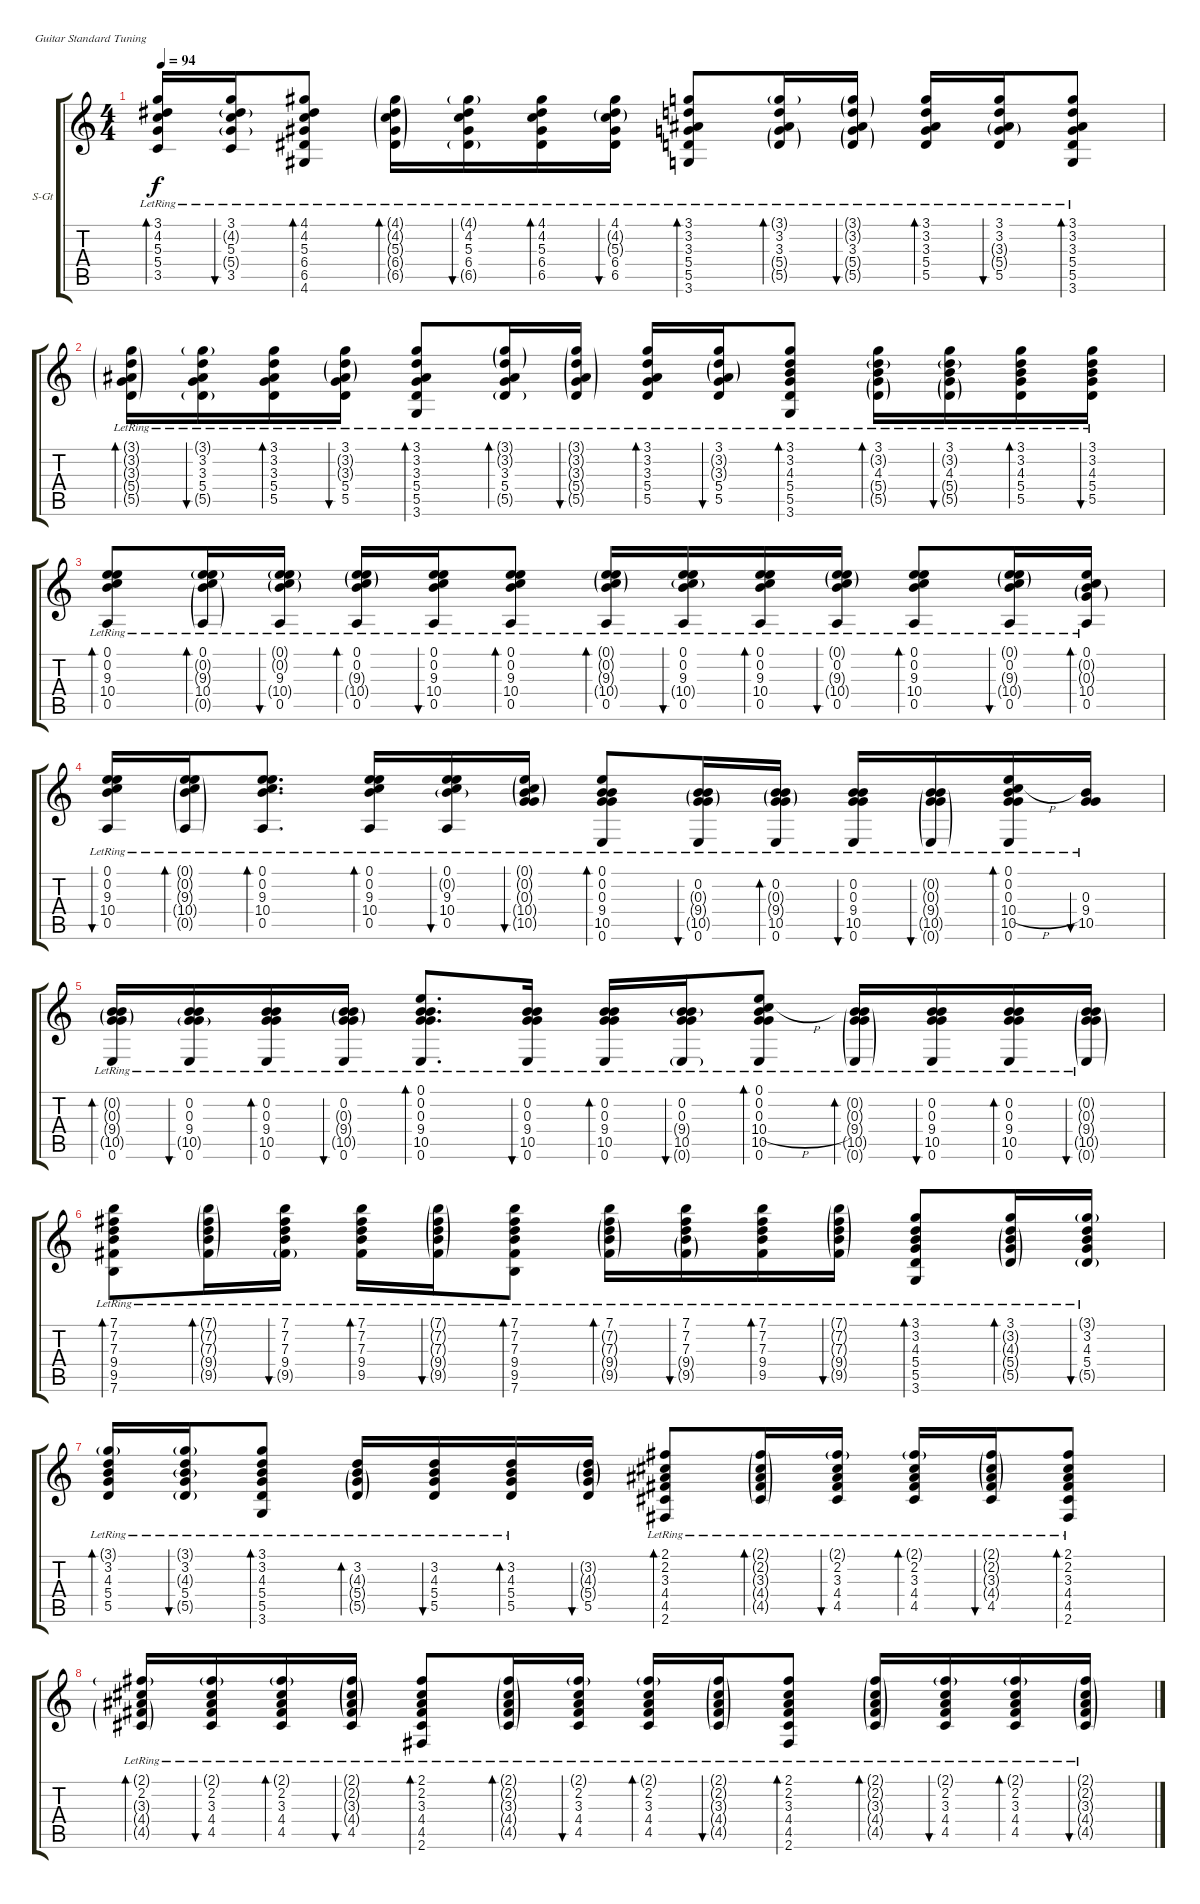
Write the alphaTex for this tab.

\bracketExtendMode groupsimilarinstruments
\firstSystemTrackNameOrientation horizontal
\otherSystemsTrackNameOrientation horizontal
\track ("Acoustic Guitar" "S-Gt") {instrument acousticguitarsteel}
\staff {score tabs}
\tuning (E4 B3 G3 D3 A2 E2)
\ts (4 4)
\tempo 94
\clef g2
\ks c
(3.1{lr} 4.2{lr} 5.3{lr} 5.4{lr} 3.5{lr}).16{bd 60 dy f} (3.1{lr} 4.2{g lr} 5.3{lr} 5.4{g lr} 3.5{lr}).16{bu 60} (4.1{lr} 4.2 5.3{lr} 6.4{lr} 6.5{lr} 4.6{lr}).8{bd 60} (4.1{g lr} 4.2{g} 5.3{g lr} 6.4{g lr} 6.5{g lr}).16{bd 60} (4.1{g lr} 4.2 5.3{lr} 6.4{lr} 6.5{g lr}).16{bu 60} (4.1{lr} 4.2 5.3{lr} 6.4{lr} 6.5{lr}).16{bd 60} (4.1{lr} 4.2{g} 5.3{g lr} 6.4{lr} 6.5{lr}).16{bu 60} (3.1{lr} 3.2 3.3{lr} 5.4{lr} 5.5{lr} 3.6{lr}).8{bd 60} (3.1{g lr} 3.2 3.3{lr} 5.4{g lr} 5.5{g lr}).16{bd 60} (3.1{g lr} 3.2{g} 3.3{lr} 5.4{g lr} 5.5{g lr}).16{bu 60} (3.1{lr} 3.2 3.3{lr} 5.4{lr} 5.5{lr}).16{bd 60} (3.1{lr} 3.2 3.3{g lr} 5.4{g lr} 5.5{lr}).16{bu 60} (3.1{lr} 3.2 3.3{lr} 5.4{lr} 5.5{lr} 3.6{lr}).8{bd 60} |
(3.1{g lr} 3.2{g} 3.3{g lr} 5.4{g lr} 5.5{g lr}).16{bd 60} (3.1{g lr} 3.2 3.3{lr} 5.4{lr} 5.5{g lr}).16{bu 60} (3.1{lr} 3.2 3.3{lr} 5.4{lr} 5.5{lr}).16{bd 60} (3.1{lr} 3.2{g} 3.3{g lr} 5.4{lr} 5.5{lr}).16{bu 60} (3.1{lr} 3.2 3.3{lr} 5.4{lr} 5.5{lr} 3.6{lr}).8{bd 60} (3.1{g lr} 3.2{g} 3.3{lr} 5.4{lr} 5.5{g lr}).16{bd 60} (3.1{g lr} 3.2{g} 3.3{g lr} 5.4{g lr} 5.5{g lr}).16{bu 60} (3.1{lr} 3.2 3.3{lr} 5.4{lr} 5.5{lr}).16{bd 60} (3.1{lr} 3.2{g} 3.3{g lr} 5.4{lr} 5.5{lr}).16{bu 60} (3.1{lr} 3.2 4.3{lr} 5.4{lr} 5.5{lr} 3.6{lr}).8{bd 60} (3.1{lr} 3.2{g} 4.3{lr} 5.4{g lr} 5.5{g lr}).16{bd 60} (3.1{lr} 3.2{g} 4.3{lr} 5.4{g lr} 5.5{g lr}).16{bu 60} (3.1{lr} 3.2{lr} 4.3{lr} 5.4{lr} 5.5{lr}).16{bd 60} (3.1{lr} 3.2{lr} 4.3{lr} 5.4{lr} 5.5{lr}).16{bu 60} |
(0.1{lr} 0.2{lr} 9.3{lr} 10.4{lr} 0.5{lr}).8{bd 60} (0.1{lr} 0.2{g lr} 9.3{g lr} 10.4{lr} 0.5{g lr}).16{bd 60} (0.1{g lr} 0.2{g lr} 9.3{lr} 10.4{g lr} 0.5{lr}).16{bu 60} (0.1{lr} 0.2{lr} 9.3{g lr} 10.4{g lr} 0.5{lr}).16{bd 60} (0.1{lr} 0.2{lr} 9.3{lr} 10.4{lr} 0.5{lr}).16{bu 60} (0.1{lr} 0.2{lr} 9.3{lr} 10.4{lr} 0.5{lr}).8{bd 60} (0.1{g lr} 0.2{g lr} 9.3{g lr} 10.4{g lr} 0.5{lr}).16{bd 60} (0.1{lr} 0.2{lr} 9.3{lr} 10.4{g lr} 0.5{lr}).16{bu 60} (0.1{lr} 0.2{lr} 9.3{lr} 10.4{lr} 0.5{lr}).16{bd 60} (0.1{g lr} 0.2{lr} 9.3{g lr} 10.4{g lr} 0.5{lr}).16{bu 60} (0.1{lr} 0.2{lr} 9.3{lr} 10.4{lr} 0.5{lr}).8{bd 60} (0.1{g lr} 0.2{lr} 9.3{g lr} 10.4{g lr} 0.5{lr}).16{bu 60} (0.1{lr} 0.2{g lr} 0.3{g lr} 10.4{lr} 0.5{lr}).16{bd 60} |
(0.1{lr} 0.2{lr} 9.3{lr} 10.4 0.5{lr}).16{bu 60} (0.1{g lr} 0.2{g lr} 9.3{g lr} 10.4{g lr} 0.5{g lr}).16{bd 60} (0.1{lr} 0.2{lr} 9.3{lr} 10.4{lr} 0.5{lr}).8{d bd 60} (0.1{lr} 0.2{lr} 9.3{lr} 10.4{lr} 0.5{lr}).16{bd 60} (0.1{lr} 0.2{g lr} 9.3{lr} 10.4{lr} 0.5{lr}).16{bu 60} (0.1{g lr} 0.2{g lr} 0.3{g lr} 10.4{g lr} 10.5{g lr}).16{bu 60} (0.1{lr} 0.2{lr} 0.3{lr} 9.4{lr} 10.5{lr} 0.6{lr}).8{bd 60} (0.2{lr} 0.3{g lr} 9.4{g lr} 10.5{g lr} 0.6{lr}).16{bu 60} (0.2{lr} 0.3{g lr} 9.4{g lr} 10.5{lr} 0.6{lr}).16{bd 60} (0.2{lr} 0.3{lr} 9.4{lr} 10.5{lr} 0.6{lr}).16{bu 60} (0.2{g lr} 0.3{g lr} 9.4{g lr} 10.5{g lr} 0.6{g lr}).16{bu 60} (0.1{lr} 0.2{lr} 0.3{lr} 10.4{h} 10.5{lr} 0.6{lr}).16{bd 60} (0.3{lr} 9.4{lr} 10.5{lr}).16{bu 60} |
(0.2{g lr} 0.3{g lr} 9.4{g lr} 10.5{g lr} 0.6{lr}).16{bd 60} (0.2{lr} 0.3{lr} 9.4{lr} 10.5{g lr} 0.6{lr}).16{bu 60} (0.2{lr} 0.3{lr} 9.4{lr} 10.5{lr} 0.6{lr}).16{bd 60} (0.2{lr} 0.3{g lr} 9.4{g lr} 10.5{g lr} 0.6{lr}).16{bu 60} (0.1{lr} 0.2{lr} 0.3{lr} 9.4{lr} 10.5{lr} 0.6{lr}).8{d bd 60} (0.2{lr} 0.3{lr} 9.4{lr} 10.5{lr} 0.6{lr}).16{bu 60} (0.2{lr} 0.3{lr} 9.4{lr} 10.5{lr} 0.6{lr}).16{bd 60} (0.2 0.3 9.4{g lr} 10.5{lr} 0.6{g lr}).16{bu 60} (0.1{lr} 0.2{lr} 0.3{lr} 10.4{h} 10.5{lr} 0.6{lr}).8{bd 60} (0.2{g lr} 0.3{g lr} 9.4{g lr} 10.5{g lr} 0.6{g lr}).16{bd 60} (0.2{lr} 0.3{lr} 9.4{lr} 10.5{lr} 0.6{lr}).16{bu 60} (0.2{lr} 0.3{lr} 9.4{lr} 10.5{lr} 0.6{lr}).16{bd 60} (0.2{g lr} 0.3{g lr} 9.4{g lr} 10.5{g lr} 0.6{g lr}).16{bu 60} |
(7.1{lr} 7.2{lr} 7.3{lr} 9.4{lr} 9.5{lr} 7.6{lr}).8{bd 60} (7.1{g lr} 7.2{g lr} 7.3{g lr} 9.4{g lr} 9.5{g lr}).16{bd 60} (7.1{lr} 7.2{lr} 7.3{lr} 9.4{lr} 9.5{g lr}).16{bu 60} (7.1{lr} 7.2{lr} 7.3{lr} 9.4{lr} 9.5{lr}).16{bd 60} (7.1{g lr} 7.2{g lr} 7.3{g lr} 9.4{g lr} 9.5{g lr}).16{bu 60} (7.1{lr} 7.2{lr} 7.3{lr} 9.4{lr} 9.5{lr} 7.6{lr}).8{bd 60} (7.1{lr} 7.2{g lr} 7.3{g lr} 9.4{g lr} 9.5{g lr}).16{bd 60} (7.1{lr} 7.2{lr} 7.3{lr} 9.4{g lr} 9.5{g lr}).16{bu 60} (7.1{lr} 7.2{lr} 7.3{lr} 9.4{lr} 9.5{lr}).16{bd 60} (7.1{g lr} 7.2{g lr} 7.3{g lr} 9.4{g lr} 9.5{g lr}).16{bu 60} (3.1{lr} 3.2{lr} 4.3{lr} 5.4{lr} 5.5{lr} 3.6{lr}).8{bd 60} (3.1{lr} 3.2{g lr} 4.3{g lr} 5.4{g lr} 5.5{g lr}).16{bd 60} (3.1{g lr} 3.2{lr} 4.3{lr} 5.4{lr} 5.5{g lr}).16{bu 60} |
(3.1{g lr} 3.2{lr} 4.3{lr} 5.4{lr} 5.5{lr}).16{bd 60} (3.1{g lr} 3.2{lr} 4.3{g lr} 5.4{lr} 5.5{g lr}).16{bu 60} (3.1{lr} 3.2{lr} 4.3{lr} 5.4{lr} 5.5{lr} 3.6{lr}).8{bd 60} (3.2{lr} 4.3{g} 5.4{g} 5.5{g}).16{bd 60} (3.2{lr} 4.3 5.4 5.5).16{bu 60} (3.2{lr} 4.3 5.4 5.5).16{bd 60} (3.2{g} 4.3{g} 5.4{g} 5.5).16{bu 60} (2.1{lr} 2.2{lr} 3.3{lr} 4.4{lr} 4.5{lr} 2.6{lr}).8{bd 60} (2.1{g lr} 2.2{g lr} 3.3{g lr} 4.4{g lr} 4.5{g lr}).16{bd 60} (2.1{g lr} 2.2{lr} 3.3{lr} 4.4{lr} 4.5{lr}).16{bu 60} (2.1{g lr} 2.2{lr} 3.3{lr} 4.4{lr} 4.5{lr}).16{bd 60} (2.1{g lr} 2.2{g lr} 3.3{g lr} 4.4{g lr} 4.5{lr}).16{bu 60} (2.1{lr} 2.2{lr} 3.3{lr} 4.4{lr} 4.5{lr} 2.6{lr}).8{bd 60} |
(2.1{g lr} 2.2{lr} 3.3{g lr} 4.4{g lr} 4.5{g lr}).16{bd 60} (2.1{g lr} 2.2{lr} 3.3{lr} 4.4{lr} 4.5{lr}).16{bu 60} (2.1{g lr} 2.2{lr} 3.3{lr} 4.4{lr} 4.5{lr}).16{bd 60} (2.1{g lr} 2.2{g lr} 3.3{g lr} 4.4{g lr} 4.5{lr}).16{bu 60} (2.1{lr} 2.2{lr} 3.3{lr} 4.4{lr} 4.5{lr} 2.6{lr}).8{bd 60} (2.1{g lr} 2.2{g lr} 3.3{g lr} 4.4{g lr} 4.5{g lr}).16{bd 60} (2.1{g lr} 2.2{lr} 3.3{lr} 4.4{lr} 4.5{lr}).16{bu 60} (2.1{g lr} 2.2{lr} 3.3{lr} 4.4{lr} 4.5{lr}).16{bd 60} (2.1{g lr} 2.2{g lr} 3.3{g lr} 4.4{g lr} 4.5{g lr}).16{bu 60} (2.1{lr} 2.2{lr} 3.3{lr} 4.4{lr} 4.5{lr} 2.6{lr}).8{bd 60} (2.1{g lr} 2.2{g lr} 3.3{g lr} 4.4{g lr} 4.5{g lr}).16{bd 60} (2.1{g lr} 2.2{lr} 3.3{lr} 4.4{lr} 4.5{lr}).16{bu 60} (2.1{g lr} 2.2{lr} 3.3{lr} 4.4{lr} 4.5{lr}).16{bd 60} (2.1{g lr} 2.2{g lr} 3.3{g lr} 4.4{g lr} 4.5{g lr}).16{bu 60}
